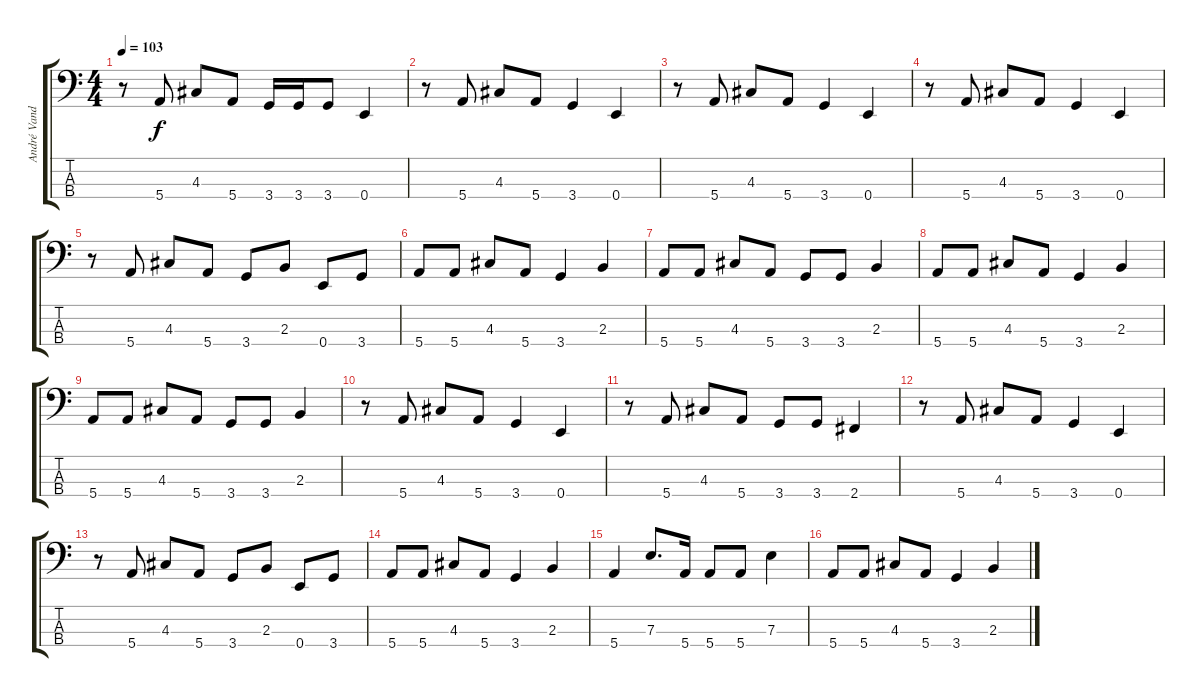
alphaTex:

\track ("André Vanderbiest" "André Vand") {instrument electricbassfinger}
\staff {score tabs}
\tuning (G2 D2 A1 E1) {hide}
\ts (4 4)
\tempo 103
\clef f4
\ks c
r.8{dy f} 5.4.8 4.3.8 5.4.8 3.4.16 3.4.16 3.4.8 0.4.4 |
r.8 5.4.8 4.3.8 5.4.8 3.4.4 0.4.4 |
r.8 5.4.8 4.3.8 5.4.8 3.4.4 0.4.4 |
r.8 5.4.8 4.3.8 5.4.8 3.4.4 0.4.4 |
r.8 5.4.8 4.3.8 5.4.8 3.4.8 2.3.8 0.4.8 3.4.8 |
5.4.8 5.4.8 4.3.8 5.4.8 3.4.4 2.3.4 |
5.4.8 5.4.8 4.3.8 5.4.8 3.4.8 3.4.8 2.3.4 |
5.4.8 5.4.8 4.3.8 5.4.8 3.4.4 2.3.4 |
5.4.8 5.4.8 4.3.8 5.4.8 3.4.8 3.4.8 2.3.4 |
r.8 5.4.8 4.3.8 5.4.8 3.4.4 0.4.4 |
r.8 5.4.8 4.3.8 5.4.8 3.4.8 3.4.8 2.4.4 |
r.8 5.4.8 4.3.8 5.4.8 3.4.4 0.4.4 |
r.8 5.4.8 4.3.8 5.4.8 3.4.8 2.3.8 0.4.8 3.4.8 |
5.4.8 5.4.8 4.3.8 5.4.8 3.4.4 2.3.4 |
5.4.4 7.3.8{d} 5.4.16 5.4.8 5.4.8 7.3.4 |
5.4.8 5.4.8 4.3.8 5.4.8 3.4.4 2.3.4
